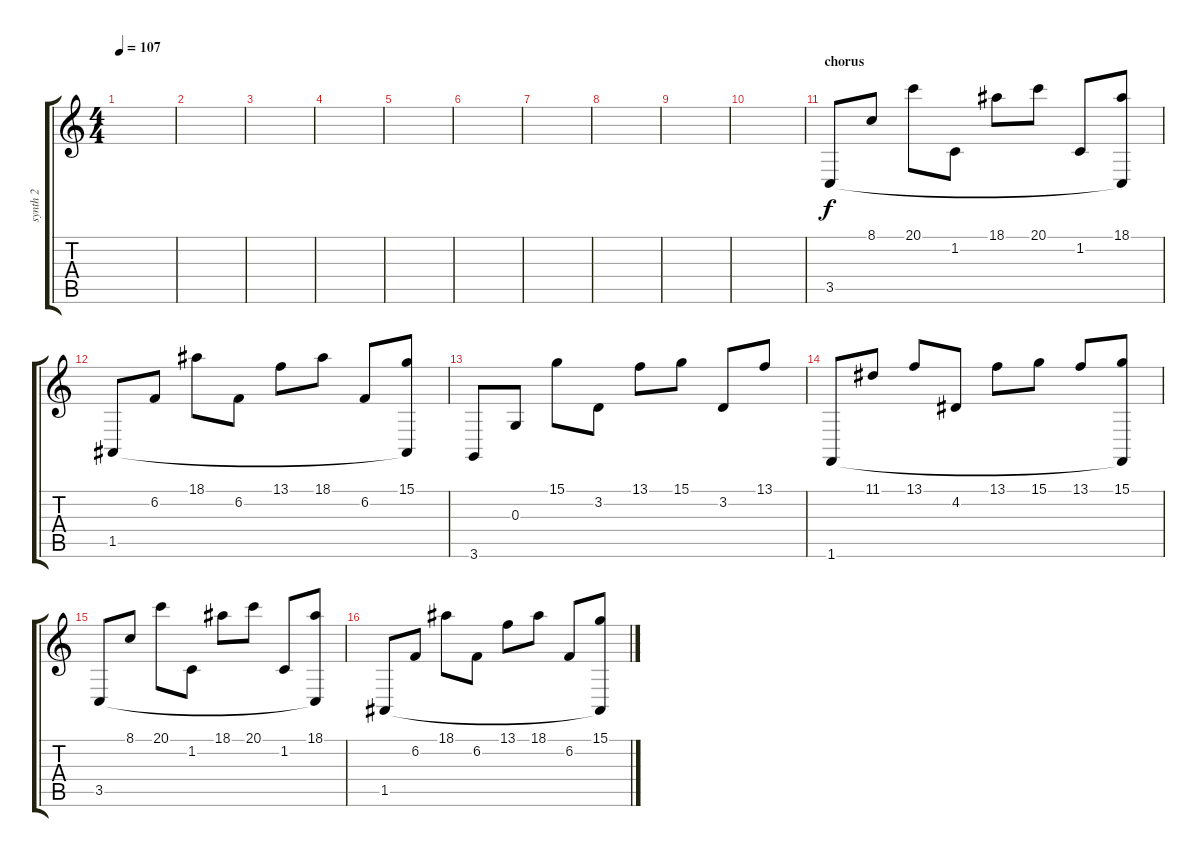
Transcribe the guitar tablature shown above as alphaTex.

\track ("synth 2" "synth 2") {instrument dulcimer}
\staff {score tabs}
\tuning (E4 B3 G3 D3 A2 E2) {hide}
\ts (4 4)
\tempo 107
\clef g2
\ks c
|
|
|
|
|
|
|
|
|
|
\section ("" "chorus")
3.5.8{volume 14 instrument marimba} 8.1.8 20.1.8 1.2.8 18.1.8 20.1.8 1.2.8 (18.1 3.5{t}).8 |
1.5.8 6.2.8 18.1.8 6.2.8 13.1.8 18.1.8 6.2.8 (15.1 1.5{t}).8 |
3.6.8 0.3.8 15.1.8 3.2.8 13.1.8 15.1.8 3.2.8 13.1.8 |
1.6.8 11.1.8 13.1.8 4.2.8 13.1.8 15.1.8 13.1.8 (15.1 1.6{t}).8 |
3.5.8 8.1.8 20.1.8 1.2.8 18.1.8 20.1.8 1.2.8 (18.1 3.5{t}).8 |
1.5.8 6.2.8 18.1.8 6.2.8 13.1.8 18.1.8 6.2.8 (15.1 1.5{t}).8
